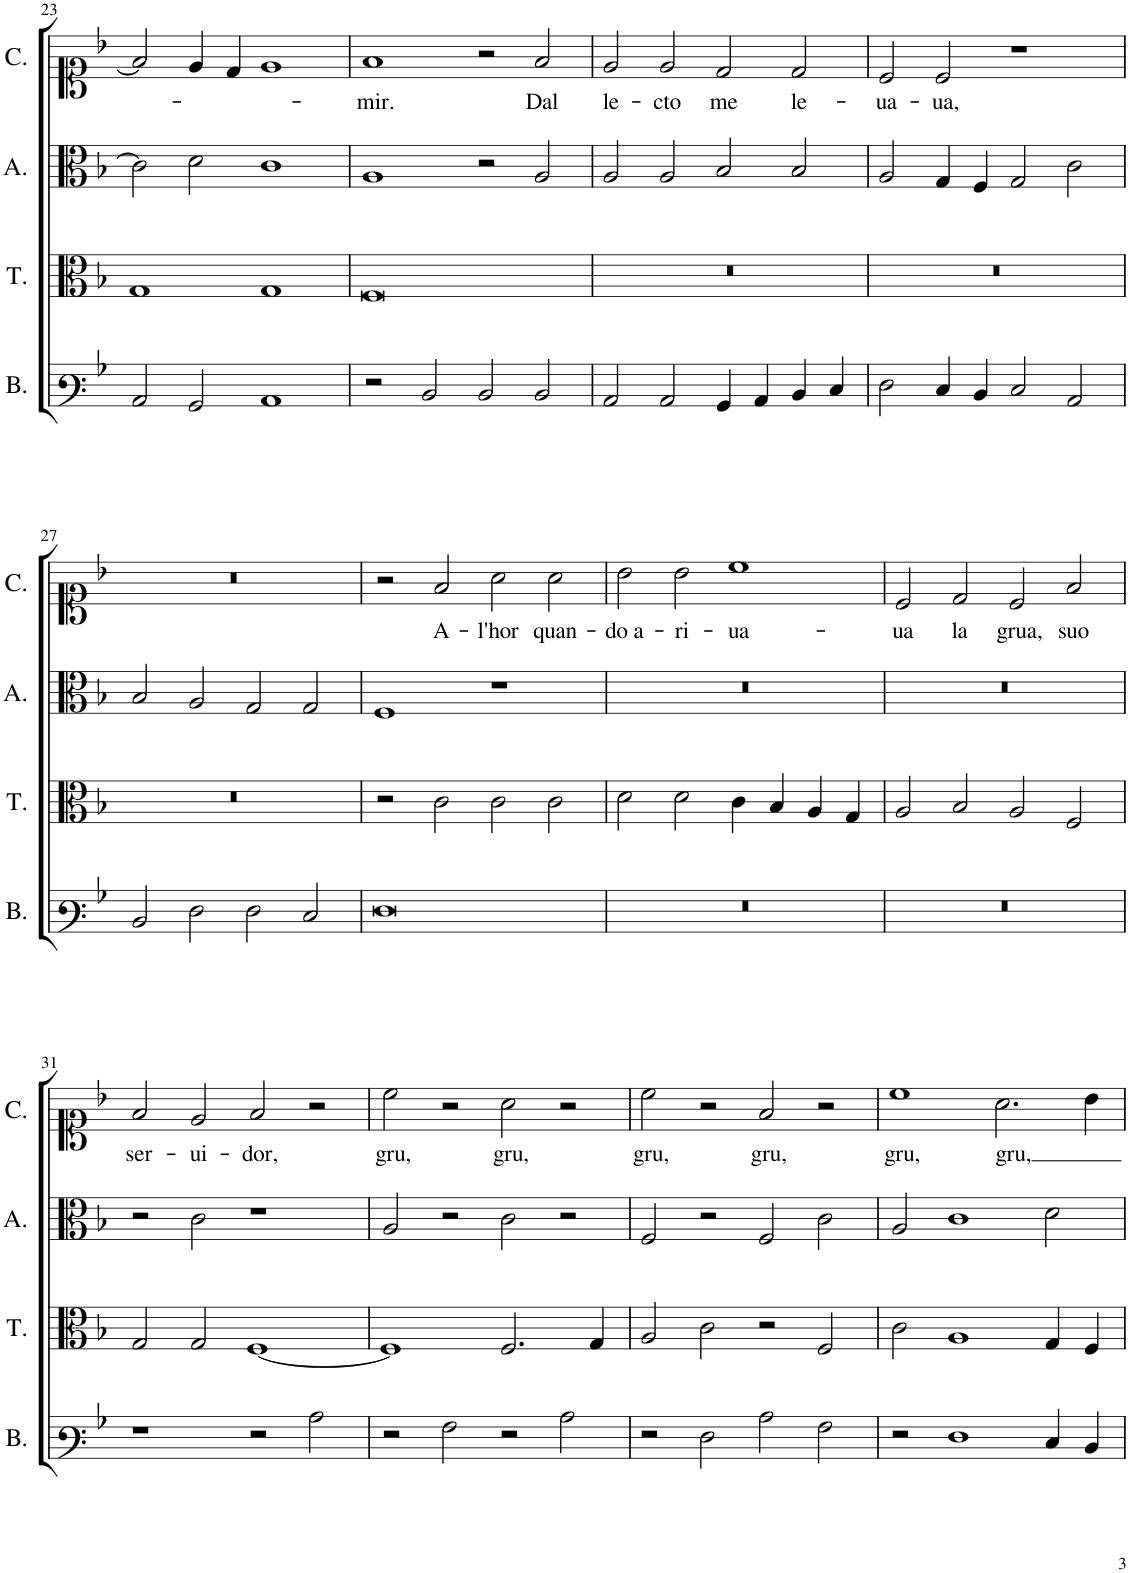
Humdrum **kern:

**kern	**kern	**kern	**kern	**text
*part4	*part3	*part2	*part1	*part1
*staff4	*staff3	*staff2	*staff1	*staff1
*I"Bassus	*I"Tenor	*I"Altus	*I"Cantus	*
*I'B.	*I'T.	*I'A.	*I'C.	*
!!LO:PB:g=z
*clefF3	*clefC3	*clefC3	*clefC1	*
*k[b-]	*k[b-]	*k[b-]	*k[b-]	*
*M8/4	*M8/4	*M8/4	*M8/4	*
=23	=23	=23	=23	=23
2C/	1G	2c\]	2f/]	.
2BB-/	.	2d\	4e/	.
.	.	.	4d/	.
1C	1G	1c	1e	.
=24	=24	=24	=24	=24
!	!	!	!	!LO:LY:b
2r	0F	1A	1f	-mir.
2D/	.	.	.	.
2D/	.	2r	2r	.
!	!	!	!	!LO:LY:b
2D/	.	2A/	2f/	Dal
=25	=25	=25	=25	=25
!	!	!	!	!LO:LY:b
2C/	0r	2A/	2e/	le-
!	!	!	!	!LO:LY:b
2C/	.	2A/	2e/	-cto
!	!	!	!	!LO:LY:b
4BB-/	.	2B-/	2d/	me
4C/	.	.	.	.
!	!	!	!	!LO:LY:b
4D/	.	2B-/	2d/	le-
4E/	.	.	.	.
=26	=26	=26	=26	=26
!	!	!	!	!LO:LY:b
2F\	0r	2A/	2c/	-ua-
!	!	!	!	!LO:LY:b
4E/	.	4G/	2c/	-ua,
4D/	.	4F/	.	.
2E/	.	2G/	1r	.
2C/	.	2c\	.	.
!!LO:LB:g=z
=27	=27	=27	=27	=27
2D/	0r	2B-/	0r	.
2F\	.	2A/	.	.
2F\	.	2G/	.	.
2E/	.	2G/	.	.
=28	=28	=28	=28	=28
0F	2r	1F	2r	.
!	!	!	!	!LO:LY:b
.	2c\	.	2f/	A-
!	!	!	!	!LO:LY:b
.	2c\	1r	2a\	-l'hor
!	!	!	!	!LO:LY:b
.	2c\	.	2a\	quan-
=29	=29	=29	=29	=29
!	!	!	!	!LO:LY:b
0r	2d\	0r	2b-\	-do a-
!	!	!	!	!LO:LY:b
.	2d\	.	2b-\	-ri-
!	!	!	!	!LO:LY:b
.	4c\	.	1cc	-ua-
.	4B-/	.	.	.
.	4A/	.	.	.
.	4G/	.	.	.
=30	=30	=30	=30	=30
!	!	!	!	!LO:LY:b
0r	2A/	0r	2c/	-ua
!	!	!	!	!LO:LY:b
.	2B-/	.	2d/	la
!	!	!	!	!LO:LY:b
.	2A/	.	2c/	grua,
!	!	!	!	!LO:LY:b
.	2F/	.	2f/	suo
!!LO:LB:g=z
=31	=31	=31	=31	=31
!	!	!	!	!LO:LY:b
1r	2G/	2r	2f/	ser-
!	!	!	!	!LO:LY:b
.	2G/	2c\	2e/	-ui-
!	!	!	!	!LO:LY:b
2r	[1F	1r	2f/	-dor,
2c\	.	.	2r	.
=32	=32	=32	=32	=32
!	!	!	!	!LO:LY:b
2r	1F]	2A/	2cc\	gru,
2A\	.	2r	2r	.
!	!	!	!	!LO:LY:b
2r	2.F/	2c\	2a\	gru,
2c\	.	2r	2r	.
.	4G/	.	.	.
=33	=33	=33	=33	=33
!	!	!	!	!LO:LY:b
2r	2A/	2F/	2cc\	gru,
2F\	2c\	2r	2r	.
!	!	!	!	!LO:LY:b
2c\	2r	2F/	2f/	gru,
2A\	2F/	2c\	2r	.
=34	=34	=34	=34	=34
!	!	!	!	!LO:LY:b
2r	2c\	2A/	1cc	gru,
1F	1A	1c	.	.
!	!	!	!	!LO:LY:b
.	.	.	2.a\	-gru,
4E/	4G/	2d\	.	.
4D/	4F/	.	4b-\	.
=	=	=	=	=
*-	*-	*-	*-	*-
